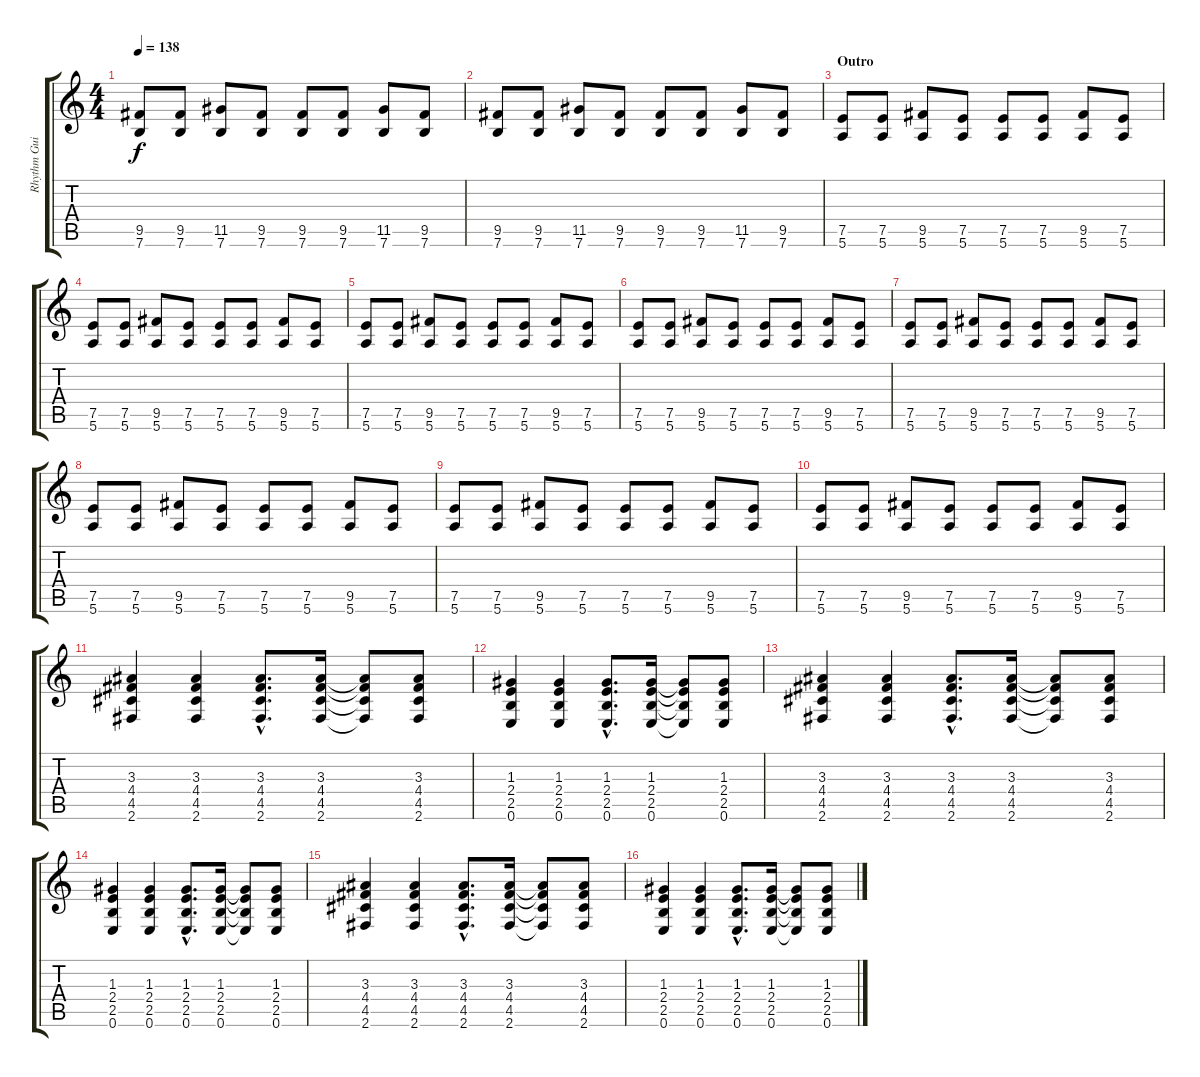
\track ("Rhythm Guitar 2" "Rhythm Gui") {instrument overdrivenguitar}
\staff {score tabs}
\tuning (E4 B3 G3 D3 A2 E2) {hide}
\ts (4 4)
\tempo 138
\clef g2
\ks c
(9.5 7.6).8{dy f} (9.5 7.6).8 (11.5 7.6).8 (9.5 7.6).8 (9.5 7.6).8 (9.5 7.6).8 (11.5 7.6).8 (9.5 7.6).8 |
(9.5 7.6).8 (9.5 7.6).8 (11.5 7.6).8 (9.5 7.6).8 (9.5 7.6).8 (9.5 7.6).8 (11.5 7.6).8 (9.5 7.6).8 |
\section ("" "Outro")
(7.5 5.6).8 (7.5 5.6).8 (9.5 5.6).8 (7.5 5.6).8 (7.5 5.6).8 (7.5 5.6).8 (9.5 5.6).8 (7.5 5.6).8 |
(7.5 5.6).8 (7.5 5.6).8 (9.5 5.6).8 (7.5 5.6).8 (7.5 5.6).8 (7.5 5.6).8 (9.5 5.6).8 (7.5 5.6).8 |
(7.5 5.6).8 (7.5 5.6).8 (9.5 5.6).8 (7.5 5.6).8 (7.5 5.6).8 (7.5 5.6).8 (9.5 5.6).8 (7.5 5.6).8 |
(7.5 5.6).8 (7.5 5.6).8 (9.5 5.6).8 (7.5 5.6).8 (7.5 5.6).8 (7.5 5.6).8 (9.5 5.6).8 (7.5 5.6).8 |
(7.5 5.6).8 (7.5 5.6).8 (9.5 5.6).8 (7.5 5.6).8 (7.5 5.6).8 (7.5 5.6).8 (9.5 5.6).8 (7.5 5.6).8 |
(7.5 5.6).8 (7.5 5.6).8 (9.5 5.6).8 (7.5 5.6).8 (7.5 5.6).8 (7.5 5.6).8 (9.5 5.6).8 (7.5 5.6).8 |
(7.5 5.6).8 (7.5 5.6).8 (9.5 5.6).8 (7.5 5.6).8 (7.5 5.6).8 (7.5 5.6).8 (9.5 5.6).8 (7.5 5.6).8 |
(7.5 5.6).8 (7.5 5.6).8 (9.5 5.6).8 (7.5 5.6).8 (7.5 5.6).8 (7.5 5.6).8 (9.5 5.6).8 (7.5 5.6).8 |
(3.3 4.4 4.5 2.6).4 (3.3 4.4 4.5 2.6).4 (3.3{hac} 4.4{hac} 4.5{hac} 2.6{hac}).8{d} (3.3 4.4 4.5 2.6).16 (3.3{t} 4.4{t} 4.5{t} 2.6{t}).8 (3.3 4.4 4.5 2.6).8 |
(1.3 2.4 2.5 0.6).4 (1.3 2.4 2.5 0.6).4 (1.3{hac} 2.4{hac} 2.5{hac} 0.6{hac}).8{d} (1.3 2.4 2.5 0.6).16 (1.3{t} 2.4{t} 2.5{t} 0.6{t}).8 (1.3 2.4 2.5 0.6).8 |
(3.3 4.4 4.5 2.6).4 (3.3 4.4 4.5 2.6).4 (3.3{hac} 4.4{hac} 4.5{hac} 2.6{hac}).8{d} (3.3 4.4 4.5 2.6).16 (3.3{t} 4.4{t} 4.5{t} 2.6{t}).8 (3.3 4.4 4.5 2.6).8 |
(1.3 2.4 2.5 0.6).4 (1.3 2.4 2.5 0.6).4 (1.3{hac} 2.4{hac} 2.5{hac} 0.6{hac}).8{d} (1.3 2.4 2.5 0.6).16 (1.3{t} 2.4{t} 2.5{t} 0.6{t}).8 (1.3 2.4 2.5 0.6).8 |
(3.3 4.4 4.5 2.6).4 (3.3 4.4 4.5 2.6).4 (3.3{hac} 4.4{hac} 4.5{hac} 2.6{hac}).8{d} (3.3 4.4 4.5 2.6).16 (3.3{t} 4.4{t} 4.5{t} 2.6{t}).8 (3.3 4.4 4.5 2.6).8 |
(1.3 2.4 2.5 0.6).4 (1.3 2.4 2.5 0.6).4 (1.3{hac} 2.4{hac} 2.5{hac} 0.6{hac}).8{d} (1.3 2.4 2.5 0.6).16 (1.3{t} 2.4{t} 2.5{t} 0.6{t}).8 (1.3 2.4 2.5 0.6).8
